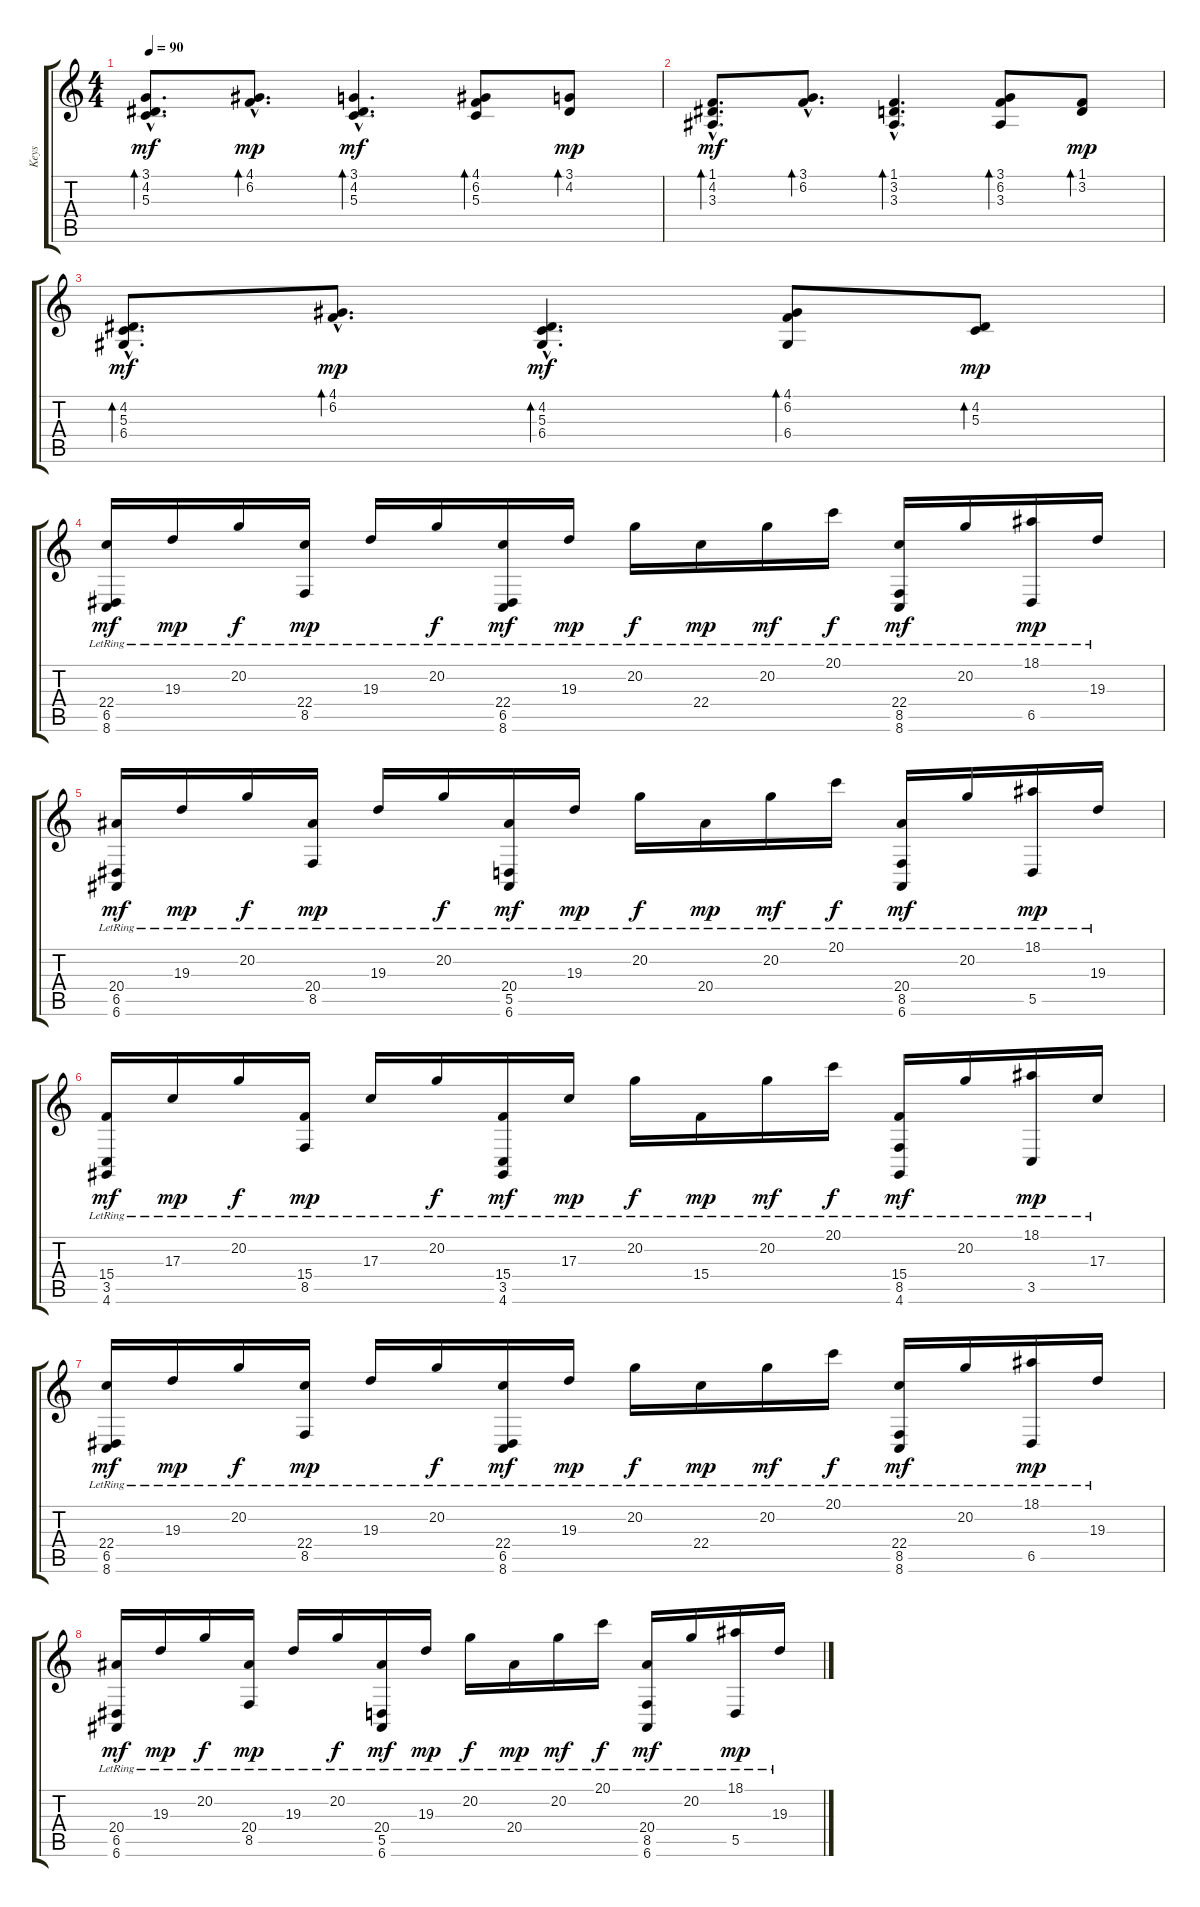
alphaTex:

\track ("Keys" "Keys") {instrument harpsichord}
\staff {score tabs}
\tuning (E4 B3 G3 D3 A2 E2) {hide}
\ts (4 4)
\tempo 90
\clef g2
\ks c
(3.1{hac} 4.2{hac} 5.3{hac}).8{d bd 120 dy mf} (4.1{hac} 6.2{hac}).8{d bd 120 dy mp} (3.1{hac} 4.2{hac} 5.3{hac}).4{d bd 120 dy mf} (4.1 6.2 5.3).8{bd 120} (3.1 4.2).8{bd 120 dy mp} |
(1.1{hac} 4.2{hac} 3.3{hac}).8{d bd 120 dy mf} (3.1{hac} 6.2{hac}).8{d bd 120} (1.1{hac} 3.2{hac} 3.3{hac}).4{d bd 120} (3.1 6.2 3.3).8{bd 120} (1.1 3.2).8{bd 120 dy mp} |
(4.2{hac} 5.3{hac} 6.4{hac}).8{d bd 120 dy mf} (4.1{hac} 6.2{hac}).8{d bd 120 dy mp} (4.2{hac} 5.3{hac} 6.4{hac}).4{d bd 120 dy mf} (4.1 6.2 6.4).8{bd 120} (4.2 5.3).8{bd 120 dy mp} |
(22.4{lr} 6.5{lr} 8.6{lr}).16{dy mf} 19.3{lr}.16{dy mp} 20.2{lr}.16{dy f} (22.4{lr} 8.5{lr}).16{dy mp} 19.3{lr}.16 20.2{lr}.16{dy f} (22.4{lr} 6.5{lr} 8.6{lr}).16{dy mf} 19.3{lr}.16{dy mp} 20.2{lr}.16{dy f} 22.4{lr}.16{dy mp} 20.2{lr}.16{dy mf} 20.1{lr}.16{dy f} (22.4{lr} 8.5{lr} 8.6{lr}).16{dy mf} 20.2{lr}.16 (18.1{lr} 6.5{lr}).16{dy mp} 19.3{lr}.16 |
(20.4{lr} 6.5{lr} 6.6{lr}).16{dy mf} 19.3{lr}.16{dy mp} 20.2{lr}.16{dy f} (20.4{lr} 8.5{lr}).16{dy mp} 19.3{lr}.16 20.2{lr}.16{dy f} (20.4{lr} 5.5{lr} 6.6{lr}).16{dy mf} 19.3{lr}.16{dy mp} 20.2{lr}.16{dy f} 20.4{lr}.16{dy mp} 20.2{lr}.16{dy mf} 20.1{lr}.16{dy f} (20.4{lr} 8.5{lr} 6.6{lr}).16{dy mf} 20.2{lr}.16 (18.1{lr} 5.5{lr}).16{dy mp} 19.3{lr}.16 |
(15.4{lr} 3.5{lr} 4.6{lr}).16{dy mf} 17.3{lr}.16{dy mp} 20.2{lr}.16{dy f} (15.4{lr} 8.5{lr}).16{dy mp} 17.3{lr}.16 20.2{lr}.16{dy f} (15.4{lr} 3.5{lr} 4.6{lr}).16{dy mf} 17.3{lr}.16{dy mp} 20.2{lr}.16{dy f} 15.4{lr}.16{dy mp} 20.2{lr}.16{dy mf} 20.1{lr}.16{dy f} (15.4{lr} 8.5{lr} 4.6{lr}).16{dy mf} 20.2{lr}.16 (18.1{lr} 3.5{lr}).16{dy mp} 17.3{lr}.16 |
(22.4{lr} 6.5{lr} 8.6{lr}).16{dy mf} 19.3{lr}.16{dy mp} 20.2{lr}.16{dy f} (22.4{lr} 8.5{lr}).16{dy mp} 19.3{lr}.16 20.2{lr}.16{dy f} (22.4{lr} 6.5{lr} 8.6{lr}).16{dy mf} 19.3{lr}.16{dy mp} 20.2{lr}.16{dy f} 22.4{lr}.16{dy mp} 20.2{lr}.16{dy mf} 20.1{lr}.16{dy f} (22.4{lr} 8.5{lr} 8.6{lr}).16{dy mf} 20.2{lr}.16 (18.1{lr} 6.5{lr}).16{dy mp} 19.3{lr}.16 |
(20.4{lr} 6.5{lr} 6.6{lr}).16{dy mf} 19.3{lr}.16{dy mp} 20.2{lr}.16{dy f} (20.4{lr} 8.5{lr}).16{dy mp} 19.3{lr}.16 20.2{lr}.16{dy f} (20.4{lr} 5.5{lr} 6.6{lr}).16{dy mf} 19.3{lr}.16{dy mp} 20.2{lr}.16{dy f} 20.4{lr}.16{dy mp} 20.2{lr}.16{dy mf} 20.1{lr}.16{dy f} (20.4{lr} 8.5{lr} 6.6{lr}).16{dy mf} 20.2{lr}.16 (18.1{lr} 5.5{lr}).16{dy mp} 19.3{lr}.16
